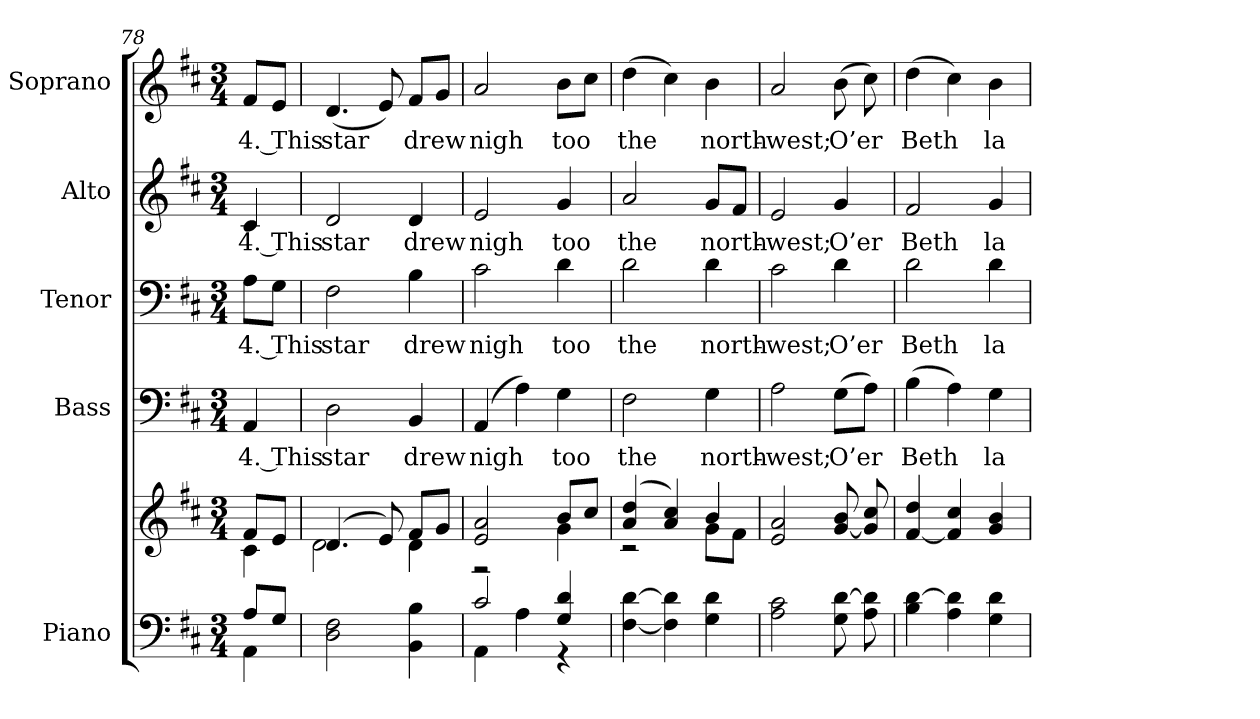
**kern	**kern	**kern	**text	**kern	**text	**kern	**text	**kern	**text
*part5	*part5	*part4	*part4	*part3	*part3	*part2	*part2	*part1	*part1
*staff6	*staff5	*staff4	*staff4	*staff3	*staff3	*staff2	*staff2	*staff1	*staff1
*I"Piano	*	*I"Bass	*	*I"Tenor	*	*I"Alto	*	*I"Soprano	*
*I'Pno.	*	*I'B.	*	*I'T.	*	*I'A.	*	*I'S.	*
*clefF4	*clefG2	*clefF4	*	*clefF4	*	*clefG2	*	*clefG2	*
*k[f#c#]	*k[f#c#]	*k[f#c#]	*	*k[f#c#]	*	*k[f#c#]	*	*k[f#c#]	*
*D:	*D:	*D:	*	*D:	*	*D:	*	*D:	*
*M3/4	*M3/4	*M3/4	*	*M3/4	*	*M3/4	*	*M3/4	*
=78	=78	=78	=78	=78	=78	=78	=78	=78	=78
*^	*^	*	*	*	*	*	*	*	*
!	!	!	!	!	!LO:LY:b:color=#000000	!	!	!	!	!	!
!	!	!	!	!	!	!	!LO:LY:b:color=#000000	!	!	!	!
!	!	!	!	!	!	!	!	!	!LO:LY:b:color=#000000	!	!
!	!	!	!	!	!	!	!	!	!	!	!LO:LY:b:color=#000000
8Ai/L	4AAi\	8f#i/L	4c#i\	4AAi/	4. This	8Ai\L	4. This	4c#i/	4. This	8f#i/L	4. This
8Gi/J	.	8ei/J	.	.	.	8Gi\J	.	.	.	8ei/J	.
*v	*v	*	*	*	*	*	*	*	*	*	*
=79	=79	=79	=79	=79	=79	=79	=79	=79	=79	=79
!	!	!	!	!LO:LY:b:color=#000000	!	!	!	!	!	!
!	!	!	!	!	!	!LO:LY:b:color=#000000	!	!	!	!
!	!	!	!	!	!	!	!	!LO:LY:b:color=#000000	!	!
!	!	!	!	!	!	!	!	!	!	!LO:LY:b:color=#000000
2Di\ 2F#i	(4.di/	2di\	2Di\	star	2F#i\	star	2di/	star	(4.di/	star
.	8ei/)	.	.	.	.	.	.	.	8ei/)	.
!	!	!	!	!LO:LY:b:color=#000000	!	!	!	!	!	!
!	!	!	!	!	!	!LO:LY:b:color=#000000	!	!	!	!
!	!	!	!	!	!	!	!	!LO:LY:b:color=#000000	!	!
!	!	!	!	!	!	!	!	!	!	!LO:LY:b:color=#000000
4BBi\ 4Bi	8f#i/L	4di\	4BBi/	drew	4Bi\	drew	4di/	drew	8f#i/L	drew
.	8gi/J	.	.	.	.	.	.	.	8gi/J	.
=80	=80	=80	=80	=80	=80	=80	=80	=80	=80	=80
*^	*	*	*	*	*	*	*	*	*	*
!	!	!	!	!	!LO:LY:b:color=#000000	!	!	!	!	!	!
!	!	!	!	!	!	!	!LO:LY:b:color=#000000	!	!	!	!
!	!	!	!	!	!	!	!	!	!LO:LY:b:color=#000000	!	!
!	!	!	!	!	!	!	!	!	!	!	!LO:LY:b:color=#000000
2c#i/	4AAi\	2ei/ 2ai	2r	(4AAi/	nigh	2c#i\	nigh	2ei/	nigh	2ai/	nigh
.	4Ai\	.	.	4Ai\)	.	.	.	.	.	.	.
!	!	!	!	!	!LO:LY:b:color=#000000	!	!	!	!	!	!
!	!	!	!	!	!	!	!LO:LY:b:color=#000000	!	!	!	!
!	!	!	!	!	!	!	!	!	!LO:LY:b:color=#000000	!	!
!	!	!	!	!	!	!	!	!	!	!	!LO:LY:b:color=#000000
4Gi/ 4di	4r	8bi/L	4gi\	4Gi\	too	4di\	too	4gi/	too	8bi\L	too
.	.	8cc#i/J	.	.	.	.	.	.	.	8cc#i\J	.
*v	*v	*	*	*	*	*	*	*	*	*	*
!!LO:PB:g=z
=81	=81	=81	=81	=81	=81	=81	=81	=81	=81	=81
!	!	!	!	!LO:LY:b:color=#000000	!	!	!	!	!	!
!	!	!	!	!	!	!LO:LY:b:color=#000000	!	!	!	!
!	!	!	!	!	!	!	!	!LO:LY:b:color=#000000	!	!
!	!	!	!	!	!	!	!	!	!	!LO:LY:b:color=#000000
[<4F#i\ [>4di	(4ai/ 4ddi	2r	2F#i\	the	2di\	the	2ai/	the	(4ddi\	the
4F#i\] 4di]	4ai/ 4cc#i)	.	.	.	.	.	.	.	4cc#i\)	.
!	!	!	!	!LO:LY:b:color=#000000	!	!	!	!	!	!
!	!	!	!	!	!	!LO:LY:b:color=#000000	!	!	!	!
!	!	!	!	!	!	!	!	!LO:LY:b:color=#000000	!	!
!	!	!	!	!	!	!	!	!	!	!LO:LY:b:color=#000000
4Gi\ 4di	4bi/	8gi\L	4Gi\	north-	4di\	north-	8gi/L	north-	4bi\	north-
.	.	8f#i\J	.	.	.	.	8f#i/J	.	.	.
*	*v	*v	*	*	*	*	*	*	*	*
=82	=82	=82	=82	=82	=82	=82	=82	=82	=82
*	*^	*	*	*	*	*	*	*	*
!	!	!	!	!LO:LY:b:color=#000000	!	!	!	!	!	!
*	*v	*v	*	*	*	*	*	*	*	*
*	*^	*	*	*	*	*	*	*	*
!	!	!	!	!	!	!LO:LY:b:color=#000000	!	!	!	!
*	*v	*v	*	*	*	*	*	*	*	*
*	*^	*	*	*	*	*	*	*	*
!	!	!	!	!	!	!	!	!LO:LY:b:color=#000000	!	!
*	*v	*v	*	*	*	*	*	*	*	*
*	*^	*	*	*	*	*	*	*	*
!	!	!	!	!	!	!	!	!	!	!LO:LY:b:color=#000000
*	*v	*v	*	*	*	*	*	*	*	*
2Ai\ 2c#i	2ei/ 2ai	2Ai\	-west;	2c#i\	-west;	2ei/	-west;	2ai/	-west;
!	!	!	!LO:LY:b:color=#000000	!	!	!	!	!	!
!	!	!	!	!	!LO:LY:b:color=#000000	!	!	!	!
!	!	!	!	!	!	!	!LO:LY:b:color=#000000	!	!
!	!	!	!	!	!	!	!	!	!LO:LY:b:color=#000000
8Gi\ [>8di	[<8gi/ 8bi	(8Gi\L	O’er	4di\	O’er	4gi/	O’er	(8bi\	O’er
8Ai\ 8di]	8gi/] 8cc#i	8Ai\J)	.	.	.	.	.	8cc#i\)	.
=83	=83	=83	=83	=83	=83	=83	=83	=83	=83
!	!	!	!LO:LY:b:color=#000000	!	!	!	!	!	!
!	!	!	!	!	!LO:LY:b:color=#000000	!	!	!	!
!	!	!	!	!	!	!	!LO:LY:b:color=#000000	!	!
!	!	!	!	!	!	!	!	!	!LO:LY:b:color=#000000
4Bi\ [>4di	[<4f#i/ 4ddi	(4Bi\	Beth	2di\	Beth	2f#i/	Beth	(4ddi\	Beth
4Ai\ 4di]	4f#i/] 4cc#i	4Ai\)	.	.	.	.	.	4cc#i\)	.
!	!	!	!LO:LY:b:color=#000000	!	!	!	!	!	!
!	!	!	!	!	!LO:LY:b:color=#000000	!	!	!	!
!	!	!	!	!	!	!	!LO:LY:b:color=#000000	!	!
!	!	!	!	!	!	!	!	!	!LO:LY:b:color=#000000
4Gi\ 4di	4gi/ 4bi	4Gi\	la	4di\	la	4gi/	la	4bi\	la
=	=	=	=	=	=	=	=	=	=
*-	*-	*-	*-	*-	*-	*-	*-	*-	*-
